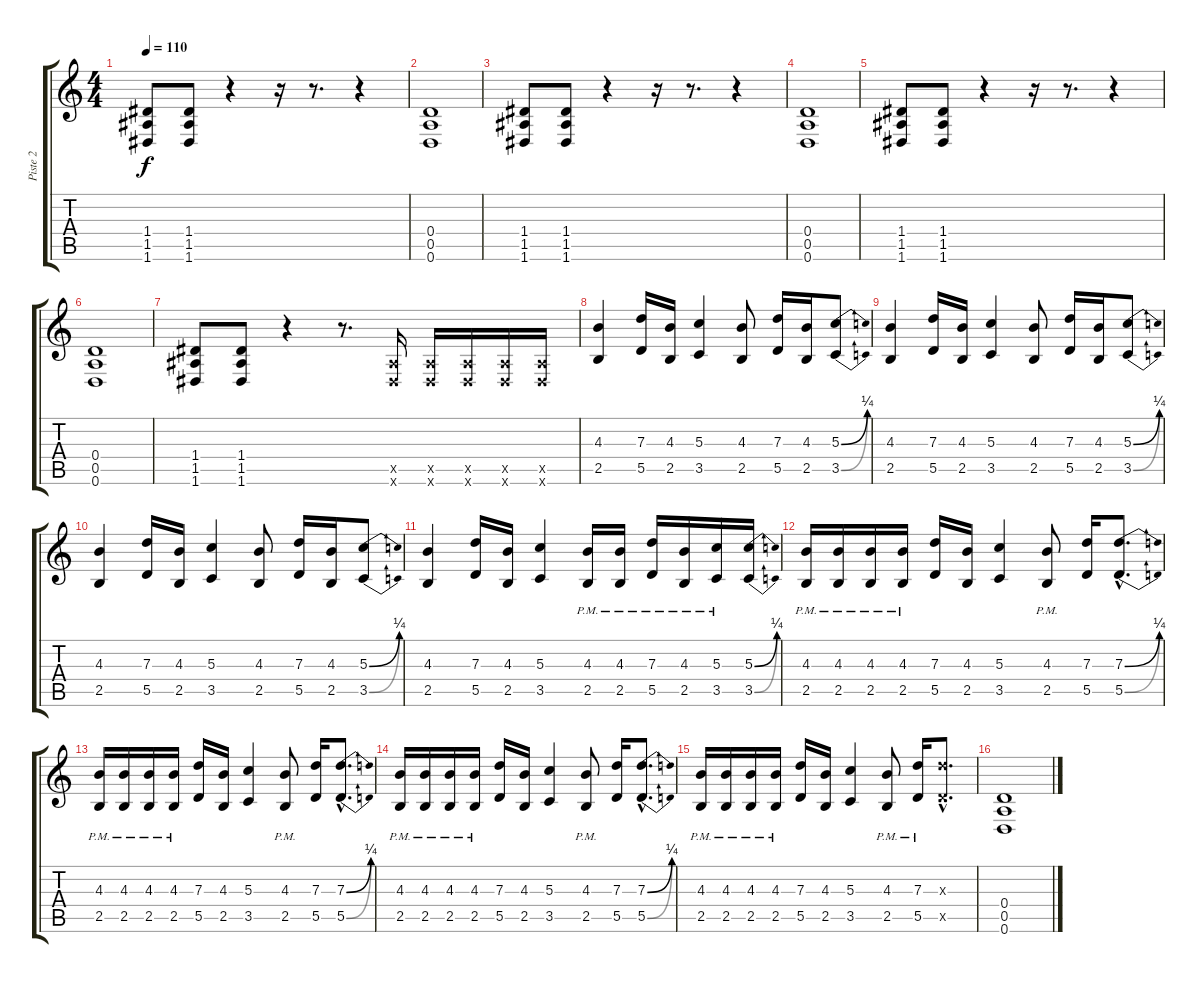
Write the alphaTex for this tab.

\track ("Piste 2" "Piste 2") {instrument distortionguitar}
\staff {score tabs}
\tuning (E4 B3 G3 D3 A2 D2) {hide}
\ts (4 4)
\tempo 110
\clef g2
\ks c
(1.4 1.5 1.6).8{dy f} (1.4 1.5 1.6).8 r.4 r.16 r.8{d} r.4 |
(0.4 0.5 0.6).1 |
(1.4 1.5 1.6).8 (1.4 1.5 1.6).8 r.4 r.16 r.8{d} r.4 |
(0.4 0.5 0.6).1 |
(1.4 1.5 1.6).8 (1.4 1.5 1.6).8 r.4 r.16 r.8{d} r.4 |
(0.4 0.5 0.6).1 |
(1.4 1.5 1.6).8 (1.4 1.5 1.6).8 r.4 r.8{d} (1.5{x} 1.6{x}).16 (1.5{x} 1.6{x}).16 (1.5{x} 1.6{x}).16 (1.5{x} 1.6{x}).16 (1.5{x} 1.6{x}).16 |
(4.3 2.5).4 (7.3 5.5).16 (4.3 2.5).16 (5.3 3.5).4 (4.3 2.5).8 (7.3 5.5).16 (4.3 2.5).16 (5.3{be (bend 0 0 60 1)} 3.5{be (bend 0 0 60 1)}).8 |
(4.3 2.5).4 (7.3 5.5).16 (4.3 2.5).16 (5.3 3.5).4 (4.3 2.5).8 (7.3 5.5).16 (4.3 2.5).16 (5.3{be (bend 0 0 60 1)} 3.5{be (bend 0 0 60 1)}).8 |
(4.3 2.5).4 (7.3 5.5).16 (4.3 2.5).16 (5.3 3.5).4 (4.3 2.5).8 (7.3 5.5).16 (4.3 2.5).16 (5.3{be (bend 0 0 60 1)} 3.5{be (bend 0 0 60 1)}).8 |
(4.3 2.5).4 (7.3 5.5).16 (4.3 2.5).16 (5.3 3.5).4 (4.3{pm} 2.5{pm}).16 (4.3{pm} 2.5{pm}).16 (7.3{pm} 5.5{pm}).16 (4.3{pm} 2.5{pm}).16 (5.3{pm} 3.5{pm}).16 (5.3{be (bend 0 0 60 1)} 3.5{be (bend 0 0 60 1)}).16 |
(4.3{pm} 2.5{pm}).16 (4.3{pm} 2.5{pm}).16 (4.3{pm} 2.5{pm}).16 (4.3{pm} 2.5{pm}).16 (7.3 5.5).16 (4.3 2.5).16 (5.3 3.5).4 (4.3{pm} 2.5{pm}).8 (7.3 5.5).16 (7.3{be (bend 0 0 60 1) hac} 5.5{be (bend 0 0 60 1) hac}).8{d} |
(4.3{pm} 2.5{pm}).16 (4.3{pm} 2.5{pm}).16 (4.3{pm} 2.5{pm}).16 (4.3{pm} 2.5{pm}).16 (7.3 5.5).16 (4.3 2.5).16 (5.3 3.5).4 (4.3{pm} 2.5{pm}).8 (7.3 5.5).16 (7.3{be (bend 0 0 60 1) hac} 5.5{be (bend 0 0 60 1) hac}).8{d} |
(4.3{pm} 2.5{pm}).16 (4.3{pm} 2.5{pm}).16 (4.3{pm} 2.5{pm}).16 (4.3{pm} 2.5{pm}).16 (7.3 5.5).16 (4.3 2.5).16 (5.3 3.5).4 (4.3{pm} 2.5{pm}).8 (7.3 5.5).16 (7.3{be (bend 0 0 60 1) hac} 5.5{be (bend 0 0 60 1) hac}).8{d} |
(4.3{pm} 2.5{pm}).16 (4.3{pm} 2.5{pm}).16 (4.3{pm} 2.5{pm}).16 (4.3{pm} 2.5{pm}).16 (7.3 5.5).16 (4.3 2.5).16 (5.3 3.5).4 (4.3{pm} 2.5{pm}).8 (7.3{pm} 5.5{pm}).16 (7.3{hac x} 5.5{hac x}).8{d} |
(0.4 0.5 0.6).1
